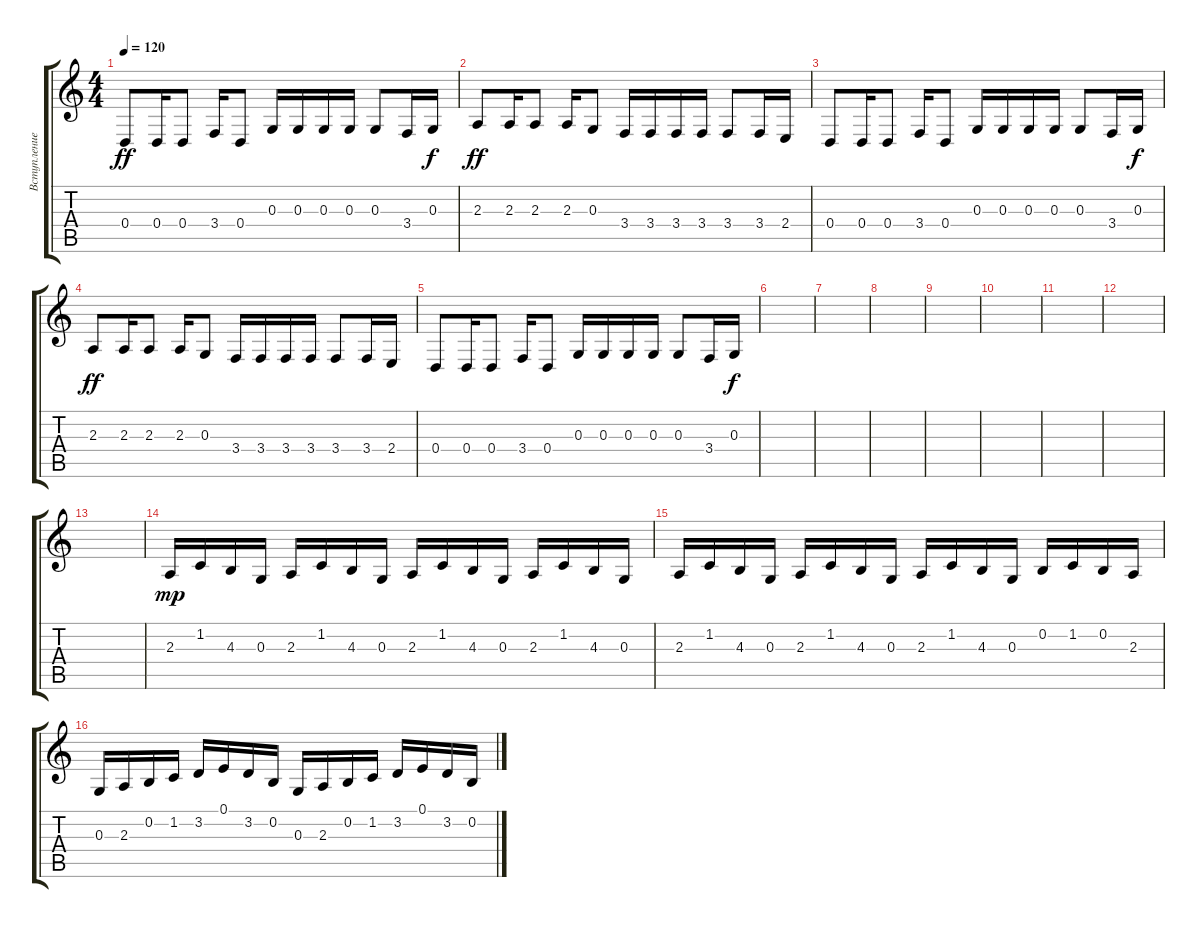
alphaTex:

\track ("Вступление" "Вступление") {instrument vibraphone}
\staff {score tabs}
\tuning (E4 B3 G3 D3 A2 E2) {hide}
\ts (4 4)
\tempo 120
\clef g2
\ks c
0.4.8{dy ff} 0.4.16 0.4.8 3.4.16 0.4.8 0.3.16 0.3.16 0.3.16 0.3.16 0.3.8 3.4.16 0.3.16{dy f} |
2.3.8{dy ff} 2.3.16 2.3.8 2.3.16 0.3.8 3.4.16 3.4.16 3.4.16 3.4.16 3.4.8 3.4.16 2.4.16 |
0.4.8 0.4.16 0.4.8 3.4.16 0.4.8 0.3.16 0.3.16 0.3.16 0.3.16 0.3.8 3.4.16 0.3.16{dy f} |
2.3.8{dy ff} 2.3.16 2.3.8 2.3.16 0.3.8 3.4.16 3.4.16 3.4.16 3.4.16 3.4.8 3.4.16 2.4.16 |
0.4.8 0.4.16 0.4.8 3.4.16 0.4.8 0.3.16 0.3.16 0.3.16 0.3.16 0.3.8 3.4.16 0.3.16{dy f} |
|
|
|
|
|
|
|
|
2.3.16{dy mp volume 11 instrument lead8bassandlead} 1.2.16 4.3.16 0.3.16 2.3.16 1.2.16 4.3.16 0.3.16 2.3.16 1.2.16 4.3.16 0.3.16 2.3.16 1.2.16 4.3.16 0.3.16 |
2.3.16 1.2.16 4.3.16 0.3.16 2.3.16 1.2.16 4.3.16 0.3.16 2.3.16 1.2.16 4.3.16 0.3.16 0.2.16 1.2.16 0.2.16 2.3.16 |
0.3.16 2.3.16 0.2.16 1.2.16 3.2.16 0.1.16 3.2.16 0.2.16 0.3.16 2.3.16 0.2.16 1.2.16 3.2.16 0.1.16 3.2.16 0.2.16
